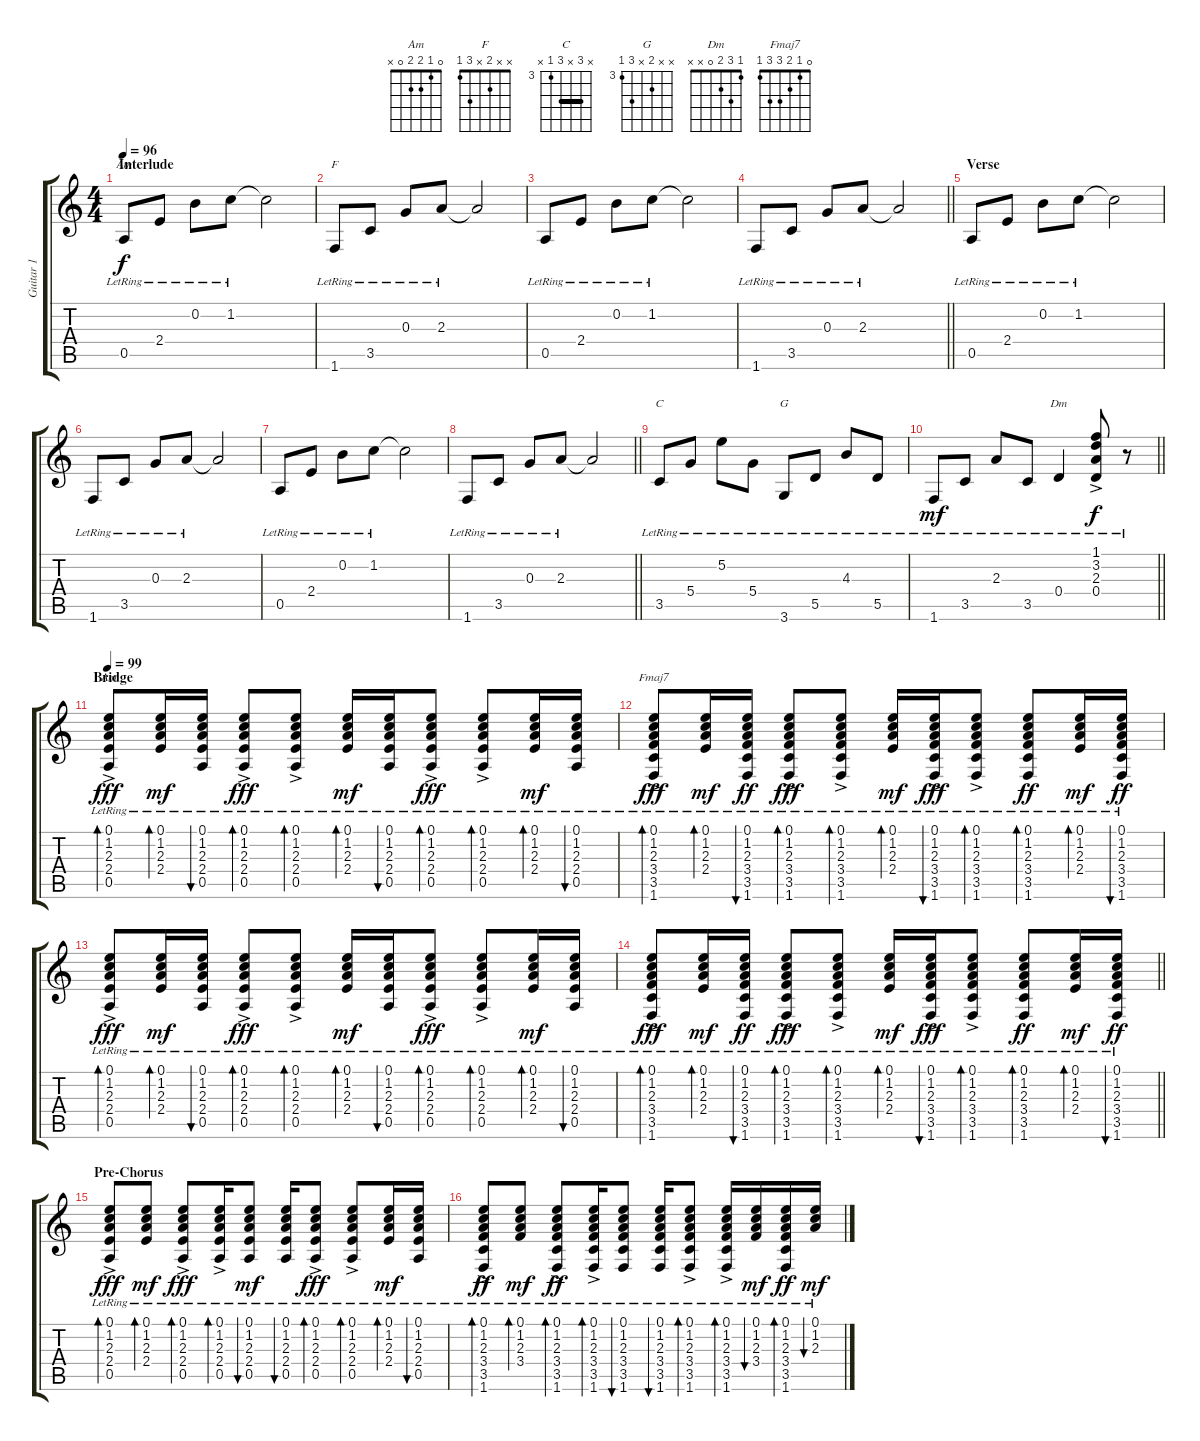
\track ("Guitar 1" "Guitar 1") {instrument electricguitarclean}
\staff {score tabs}
\tuning (E4 B3 G3 D3 A2 E2) {hide}
\chord ("Am" x 1 x 2 0 x)
\chord ("F" x x 2 x 3 1)
\chord ("C" x 5 x 5 3 x) {firstfret 3 barre 5}
\chord ("G" x x 4 x 5 3) {firstfret 3}
\chord ("Dm" 1 3 2 0 x x)
\chord ("Am" 0 1 2 2 0 x)
\chord ("Fmaj7" 0 1 2 3 3 1)
\ts (4 4)
\section ("" "Interlude")
\tempo 96
\clef g2
\ks aminor
0.5{lr}.8{ch "Am" dy f volume 13} 2.4{lr}.8 0.2{lr}.8 1.2{lr}.8 1.2{t}.2 |
1.6{lr}.8{ch "F"} 3.5{lr}.8 0.3{lr}.8 2.3{lr}.8 2.3{t}.2 |
0.5{lr}.8 2.4{lr}.8 0.2{lr}.8 1.2{lr}.8 1.2{t}.2 |
\barLineRight lightlight
1.6{lr}.8 3.5{lr}.8 0.3{lr}.8 2.3{lr}.8 2.3{t}.2 |
\section ("" "Verse")
0.5{lr}.8 2.4{lr}.8 0.2{lr}.8 1.2{lr}.8 1.2{t}.2 |
1.6{lr}.8 3.5{lr}.8 0.3{lr}.8 2.3{lr}.8 2.3{t}.2 |
0.5{lr}.8 2.4{lr}.8 0.2{lr}.8 1.2{lr}.8 1.2{t}.2 |
\barLineRight lightlight
1.6{lr}.8 3.5{lr}.8 0.3{lr}.8 2.3{lr}.8 2.3{t}.2 |
3.5{lr}.8{ch "C"} 5.4{lr}.8 5.2{lr}.8 5.4{lr}.8 3.6{lr}.8{ch "G"} 5.5{lr}.8 4.3{lr}.8 5.5{lr}.8 |
\barLineRight lightlight
1.6{lr}.8{dy mf} 3.5{lr}.8 2.3{lr}.8 3.5{lr}.8 0.4{lr}.4{ch "Dm"} (1.1{ac lr} 3.2{ac lr} 2.3{ac lr} 0.4{ac lr}).8{dy f} r.8 |
\section ("" "Bridge")
\tempo 99
\ks c
(0.1{ac lr} 1.2{ac lr} 2.3{ac lr} 2.4{ac lr} 0.5{ac lr}).8{bd 30 ch "Am" dy fff volume 8} (0.1{lr} 1.2{lr} 2.3{lr} 2.4).16{bd 30 dy mf} (0.1{lr} 1.2{lr} 2.3{lr} 2.4{lr} 0.5{lr}).16{bu 30} (0.1{ac lr} 1.2{ac lr} 2.3{ac lr} 2.4{ac lr} 0.5{ac lr}).8{bd 30 dy fff} (0.1{ac lr} 1.2{ac lr} 2.3{ac lr} 2.4{ac lr} 0.5{ac lr}).8{bd 30} (0.1{lr} 1.2{lr} 2.3{lr} 2.4).16{bd 30 dy mf} (0.1{lr} 1.2{lr} 2.3{lr} 2.4{lr} 0.5{lr}).16{bu 30} (0.1{ac lr} 1.2{ac lr} 2.3{ac lr} 2.4{ac lr} 0.5{ac lr}).8{bd 30 dy fff} (0.1{ac lr} 1.2{ac lr} 2.3{ac lr} 2.4{ac lr} 0.5{ac lr}).8{bd 30} (0.1{lr} 1.2{lr} 2.3{lr} 2.4).16{bd 30 dy mf} (0.1{lr} 1.2{lr} 2.3{lr} 2.4{lr} 0.5{lr}).16{bu 30} |
(0.1{ac lr} 1.2{ac lr} 2.3{ac lr} 3.4{ac lr} 3.5{ac lr} 1.6{ac}).8{bd 30 ch "Fmaj7" dy fff} (0.1{lr} 1.2{lr} 2.3{lr} 2.4).16{bd 30 dy mf} (0.1{lr} 1.2{lr} 2.3{lr} 3.4{lr} 3.5{lr} 1.6).16{bu 30 dy ff} (0.1{ac lr} 1.2{ac lr} 2.3{ac lr} 3.4{ac lr} 3.5{ac lr} 1.6{ac}).8{bd 30 dy fff} (0.1{ac lr} 1.2{ac lr} 2.3{ac lr} 3.4{ac lr} 3.5{ac lr} 1.6{ac}).8{bd 30} (0.1{lr} 1.2{lr} 2.3{lr} 2.4).16{bd 30 dy mf} (0.1{ac lr} 1.2{ac lr} 2.3{ac lr} 3.4{ac lr} 3.5{ac lr} 1.6{ac}).16{bu 30 dy fff} (0.1{ac lr} 1.2{ac lr} 2.3{ac lr} 3.4{ac lr} 3.5{ac lr} 1.6{ac}).8{bd 30} (0.1{lr} 1.2{lr} 2.3{lr} 3.4{lr} 3.5{lr} 1.6).8{bd 30 dy ff} (0.1{lr} 1.2{lr} 2.3{lr} 2.4).16{bd 30 dy mf} (0.1{lr} 1.2{lr} 2.3{lr} 3.4{lr} 3.5{lr} 1.6).16{bu 30 dy ff} |
(0.1{ac lr} 1.2{ac lr} 2.3{ac lr} 2.4{ac lr} 0.5{ac lr}).8{bd 30 dy fff} (0.1{lr} 1.2{lr} 2.3{lr} 2.4).16{bd 30 dy mf} (0.1{lr} 1.2{lr} 2.3{lr} 2.4{lr} 0.5{lr}).16{bu 30} (0.1{ac lr} 1.2{ac lr} 2.3{ac lr} 2.4{ac lr} 0.5{ac lr}).8{bd 30 dy fff} (0.1{ac lr} 1.2{ac lr} 2.3{ac lr} 2.4{ac lr} 0.5{ac lr}).8{bd 30} (0.1{lr} 1.2{lr} 2.3{lr} 2.4).16{bd 30 dy mf} (0.1{lr} 1.2{lr} 2.3{lr} 2.4{lr} 0.5{lr}).16{bu 30} (0.1{ac lr} 1.2{ac lr} 2.3{ac lr} 2.4{ac lr} 0.5{ac lr}).8{bd 30 dy fff} (0.1{ac lr} 1.2{ac lr} 2.3{ac lr} 2.4{ac lr} 0.5{ac lr}).8{bd 30} (0.1{lr} 1.2{lr} 2.3{lr} 2.4).16{bd 30 dy mf} (0.1{lr} 1.2{lr} 2.3{lr} 2.4{lr} 0.5{lr}).16{bu 30} |
\barLineRight lightlight
(0.1{ac lr} 1.2{ac lr} 2.3{ac lr} 3.4{ac lr} 3.5{ac lr} 1.6{ac}).8{bd 30 dy fff} (0.1{lr} 1.2{lr} 2.3{lr} 2.4).16{bd 30 dy mf} (0.1{lr} 1.2{lr} 2.3{lr} 3.4{lr} 3.5{lr} 1.6).16{bu 30 dy ff} (0.1{ac lr} 1.2{ac lr} 2.3{ac lr} 3.4{ac lr} 3.5{ac lr} 1.6{ac}).8{bd 30 dy fff} (0.1{ac lr} 1.2{ac lr} 2.3{ac lr} 3.4{ac lr} 3.5{ac lr} 1.6{ac}).8{bd 30} (0.1{lr} 1.2{lr} 2.3{lr} 2.4).16{bd 30 dy mf} (0.1{ac lr} 1.2{ac lr} 2.3{ac lr} 3.4{ac lr} 3.5{ac lr} 1.6{ac}).16{bu 30 dy fff} (0.1{ac lr} 1.2{ac lr} 2.3{ac lr} 3.4{ac lr} 3.5{ac lr} 1.6{ac}).8{bd 30} (0.1{lr} 1.2{lr} 2.3{lr} 3.4{lr} 3.5{lr} 1.6).8{bd 30 dy ff} (0.1{lr} 1.2{lr} 2.3{lr} 2.4).16{bd 30 dy mf} (0.1{lr} 1.2{lr} 2.3{lr} 3.4{lr} 3.5{lr} 1.6).16{bu 30 dy ff} |
\section ("" "Pre-Chorus")
(0.1{ac lr} 1.2{ac lr} 2.3{ac lr} 2.4{ac lr} 0.5{ac lr}).8{bd 30 dy fff} (0.1{lr} 1.2{lr} 2.3{lr} 2.4).8{bd 30 dy mf} (0.1{ac lr} 1.2{ac lr} 2.3{ac lr} 2.4{ac lr} 0.5{ac lr}).8{bd 30 dy fff} (0.1{ac lr} 1.2{ac lr} 2.3{ac lr} 2.4{ac lr} 0.5{ac lr}).16{bd 30} (0.1{lr} 1.2{lr} 2.3{lr} 2.4 0.5).8{bu 30 dy mf} (0.1{lr} 1.2{lr} 2.3{lr} 2.4{lr} 0.5{lr}).16{bu 30} (0.1{ac lr} 1.2{ac lr} 2.3{ac lr} 2.4{ac lr} 0.5{ac lr}).8{bd 30 dy fff} (0.1{ac lr} 1.2{ac lr} 2.3{ac lr} 2.4{ac lr} 0.5{ac lr}).8{bd 30} (0.1{lr} 1.2{lr} 2.3{lr} 2.4).16{bd 30 dy mf} (0.1{lr} 1.2{lr} 2.3{lr} 2.4{lr} 0.5{lr}).16{bu 30} |
(0.1{ac lr} 1.2{ac lr} 2.3{ac lr} 3.4{ac lr} 3.5{ac lr} 1.6).8{bd 30 dy ff} (0.1{lr} 1.2{lr} 2.3{lr} 3.4).8{bd 30 dy mf} (0.1{ac lr} 1.2{ac lr} 2.3{ac lr} 3.4{ac lr} 3.5{ac lr} 1.6).8{bd 30 dy ff} (0.1{ac lr} 1.2{ac lr} 2.3{ac lr} 3.4{ac lr} 3.5{ac lr} 1.6).16{bd 30} (0.1{lr} 1.2{lr} 2.3{lr} 3.4 3.5 1.6).8{bu 30} (0.1{lr} 1.2{lr} 2.3{lr} 3.4{lr} 3.5{lr} 1.6).16{bu 30} (0.1{ac lr} 1.2{ac lr} 2.3{ac lr} 3.4{ac lr} 3.5{ac lr} 1.6).8{bd 30} (0.1{ac lr} 1.2{ac lr} 2.3{ac lr} 3.4{ac lr} 3.5{ac lr} 1.6).16{bd 30} (0.1{lr} 1.2{lr} 2.3{lr} 3.4{lr}).16{bu 30 dy mf} (0.1{lr} 1.2{lr} 2.3{lr} 3.4{lr} 3.5{lr} 1.6{lr}).16{bd 30 dy ff} (0.1{lr} 1.2{lr} 2.3{lr}).16{bu 30 dy mf}
